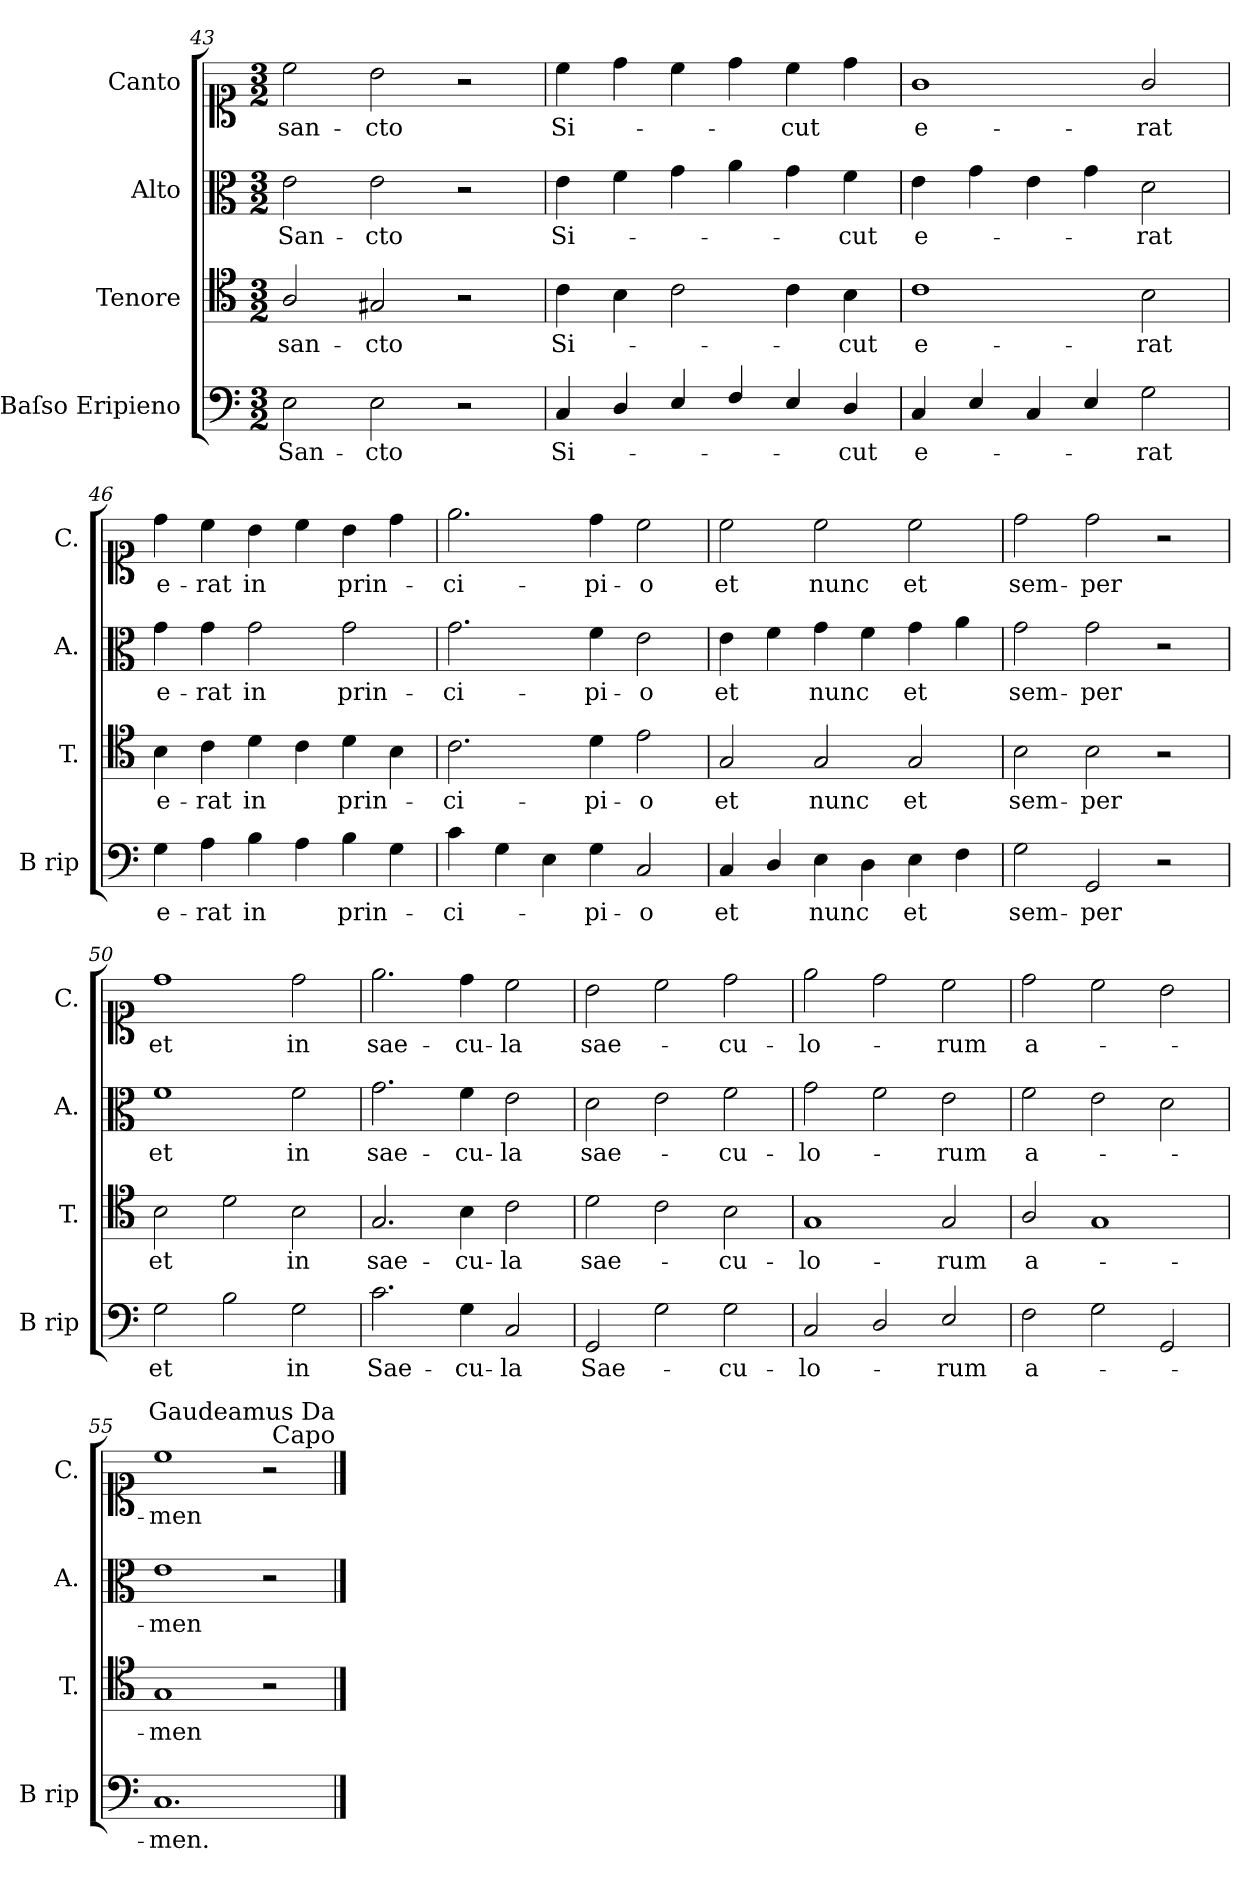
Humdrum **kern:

**kern	**text	**kern	**text	**kern	**text	**kern	**text
*part4	*part4	*part3	*part3	*part2	*part2	*part1	*part1
*staff4	*staff4	*staff3	*staff3	*staff2	*staff2	*staff1	*staff1
*I"Baſso Eripieno	*	*I"Tenore	*	*I"Alto	*	*I"Canto	*
*I'B rip	*	*I'T.	*	*I'A.	*	*I'C.	*
*clefF4	*	*clefC4	*	*clefC3	*	*clefC1	*
*k[]	*	*k[]	*	*k[]	*	*k[]	*
*M3/2	*	*M3/2	*	*M3/2	*	*M3/2	*
=43	=43	=43	=43	=43	=43	=43	=43
2E\	San-	2A/	san-	2e\	San-	2cc\	san-
2E\	-cto	2G#X/	-cto	2e\	-cto	2b\	-cto
2r	.	2r	.	2r	.	2r	.
=44	=44	=44	=44	=44	=44	=44	=44
4C/	Si-	4c\	Si-	4e\	Si-	4cc\	Si-
4D/	.	4B\	.	4f\	.	4dd\	.
4E/	.	2c\	.	4g\	.	4cc\	.
4F/	.	.	.	4a\	.	4dd\	.
4E/	.	4c\	.	4g\	.	4cc\	-cut
4D/	-cut	4B\	-cut	4f\	-cut	4dd\	.
=45	=45	=45	=45	=45	=45	=45	=45
4C/	e-	1c\	e-	4e\	e-	1g\	e-
4E/	.	.	.	4g\	.	.	.
4C/	.	.	.	4e\	.	.	.
4E/	.	.	.	4g\	.	.	.
2G\	-rat	2B\	-rat	2d\	-rat	2g/	-rat
=46	=46	=46	=46	=46	=46	=46	=46
4G\	e-	4B\	e-	4g\	e-	4dd\	e-
4A\	-rat	4c\	-rat	4g\	-rat	4cc\	-rat
4B\	in	4d\	in	2g\	in	4b\	in
4A\	.	4c\	.	.	.	4cc\	.
4B\	prin-	4d\	prin-	2g\	prin-	4b\	prin-
4G\	.	4B\	.	.	.	4dd\	.
=47	=47	=47	=47	=47	=47	=47	=47
4c\	-ci-	2.c\	-ci-	2.g\	-ci-	2.ee\	-ci-
4G\	.	.	.	.	.	.	.
4E\	.	.	.	.	.	.	.
4G\	-pi-	4d\	-pi-	4f\	-pi-	4dd\	-pi-
2C/	-o	2e\	-o	2e\	-o	2cc\	-o
=48	=48	=48	=48	=48	=48	=48	=48
4C/	et	2G/	et	4e\	et	2cc\	et
4D/	.	.	.	4f\	.	.	.
4E\	nunc	2G/	nunc	4g\	nunc	2cc\	nunc
4D\	.	.	.	4f\	.	.	.
4E\	et	2G/	et	4g\	et	2cc\	et
4F\	.	.	.	4a\	.	.	.
=49	=49	=49	=49	=49	=49	=49	=49
2G\	sem-	2B\	sem-	2g\	sem-	2dd\	sem-
2GG/	-per	2B\	-per	2g\	-per	2dd\	-per
2r	.	2r	.	2r	.	2r	.
=50	=50	=50	=50	=50	=50	=50	=50
2G\	et	2B\	et	1f\	et	1dd\	et
2B\	.	2d\	.	.	.	.	.
2G\	in	2B\	in	2f\	in	2dd\	in
=51	=51	=51	=51	=51	=51	=51	=51
2.c\	Sae-	2.G/	sae-	2.g\	sae-	2.ee\	sae-
4G\	-cu-	4B\	-cu-	4f\	-cu-	4dd\	-cu-
2C/	-la	2c\	-la	2e\	-la	2cc\	-la
=52	=52	=52	=52	=52	=52	=52	=52
2GG/	Sae-	2d\	sae-	2d\	sae-	2b\	sae-
2G\	.	2c\	.	2e\	.	2cc\	.
2G\	-cu-	2B\	-cu-	2f\	-cu-	2dd\	-cu-
=53	=53	=53	=53	=53	=53	=53	=53
2C/	-lo-	1G/	-lo-	2g\	-lo-	2ee\	-lo-
2D/	.	.	.	2f\	.	2dd\	.
2E/	-rum	2G/	-rum	2e\	-rum	2cc\	-rum
=54	=54	=54	=54	=54	=54	=54	=54
2F\	a-	2A/	a-	2f\	a-	2dd\	a-
2G\	.	1G/	.	2e\	.	2cc\	.
2GG/	.	.	.	2d\	.	2b\	.
=55	=55	=55	=55	=55	=55	=55	=55
1.C/	-men.	1G/	-men	1e\	-men	1cc\	-men
.	.	2r	.	2r	.	2r	.
!	!	!	!	!	!	!LO:TX:a:t=Gaudeamus Da\n Capo	!
==	==	==	==	==	==	==	==
*-	*-	*-	*-	*-	*-	*-	*-
